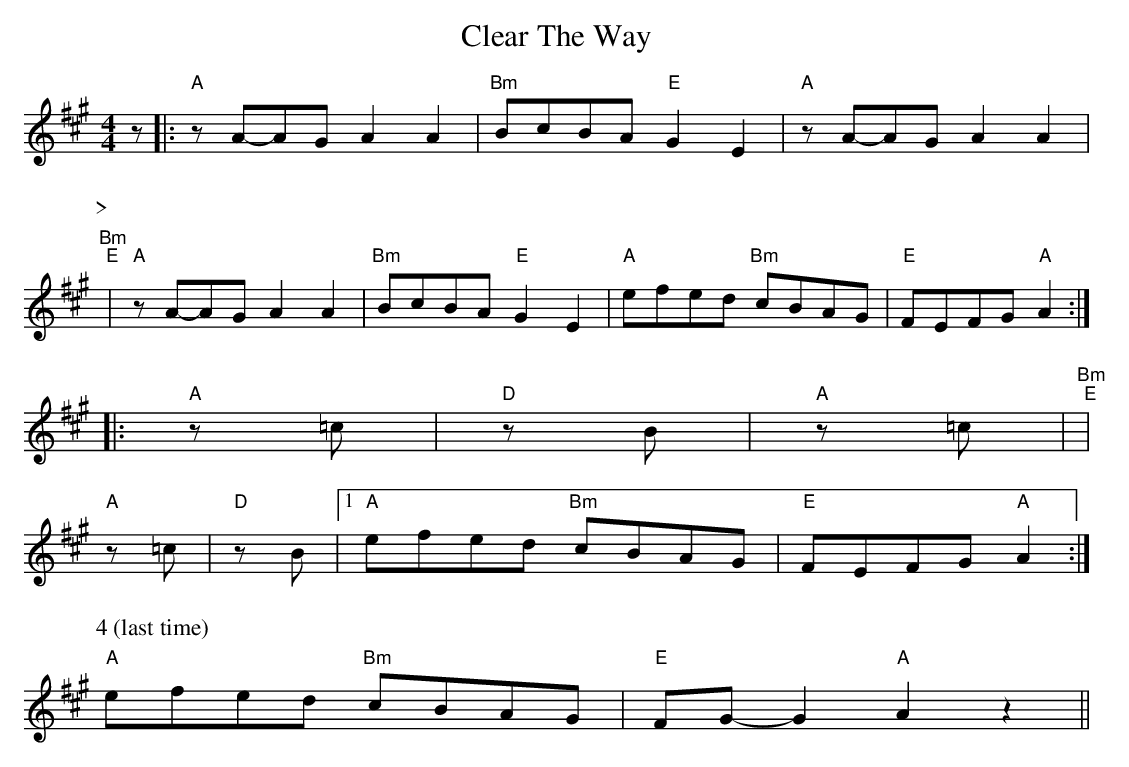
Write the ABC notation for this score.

X:1
T:Clear The Way
M:4/4
L:1/4
K:A
z/2|:"A"z/2A/2-A/2G/2 AA|"Bm"B/2c/2B/2A/2 "E"GE|"A"z/2A/2-A/2G/2 AA|"Bm"
P:>
+c2 e2 +"E"\
P:>
+B2e2+|"A"z/2A/2-A/2G/2 AA|"Bm"B/2c/2B/2A/2 "E"GE|\
"A"e/2f/2e/2d/2 "Bm"c/2B/2A/2G/2|"E"F/2E/2F/2G/2 "A"A::
"A"z/2+c/2a/2+-+c/2a/2+=c/2 +c2a2+|"D"z/2+=c/2a/2+-+=c/2a/2+B/2 +c2a2+|\
"A"z/2+c/2a/2+-+c/2a/2+=c/2 +ca++ca+|"Bm"+c2 e2 +"E"+B2e2+|
"A"z/2+c/2a/2+-+c/2a/2+=c/2 +c2a2+|"D"z/2+=c/2a/2+-+=c/2a/2+B/2 +c2a2+|\
[1"A"e/2f/2e/2d/2 "Bm"c/2B/2A/2G/2|"E"F/2E/2F/2G/2 "A"A:|
"A"\
P:4 (last time)
e/2f/2e/2d/2 "Bm"c/2B/2A/2G/2|"E"F/2G/2-G "A"Az||
